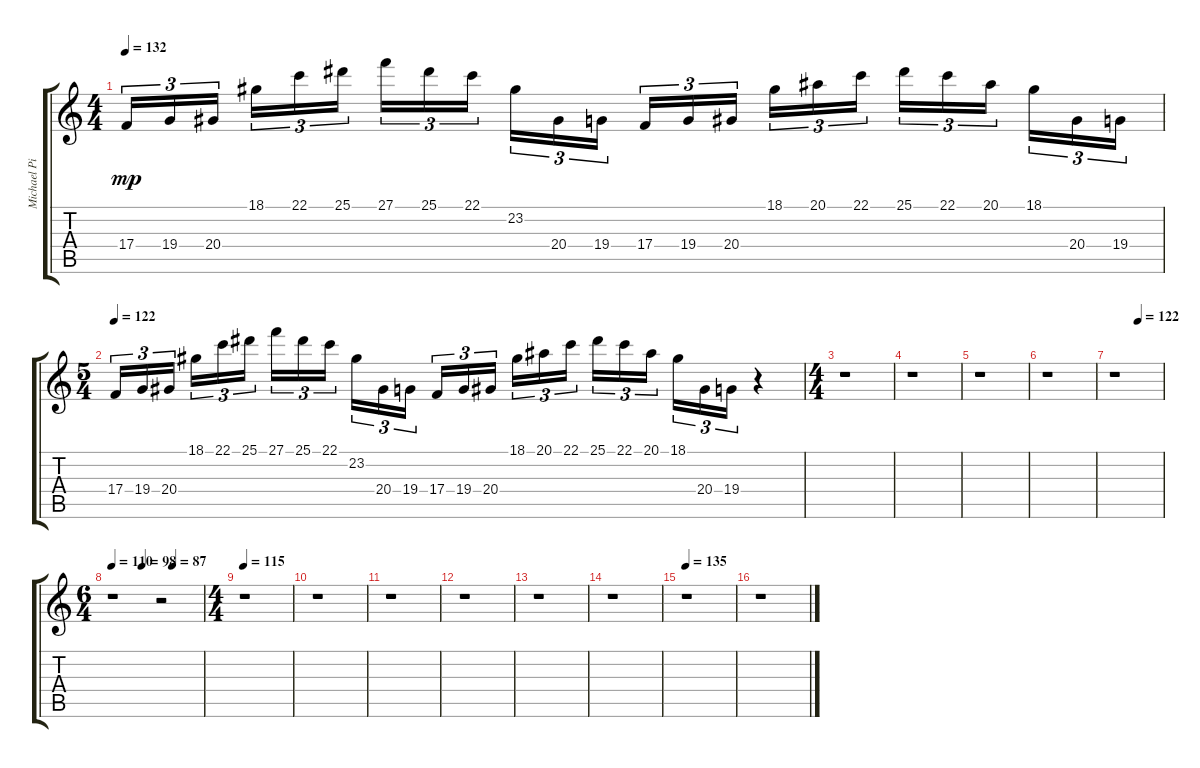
\track ("Michael Pinella" "Michael Pi") {instrument acousticgrandpiano}
\staff {score tabs}
\tuning (D4 A3 F3 C3 G2 D2) {hide}
\ts (4 4)
\tempo 132
\clef g2
\ks c
17.4.16{tu (3 2) dy mp} 19.4.16{tu (3 2)} 20.4.16{tu (3 2)} 18.1.16{tu (3 2)} 22.1.16{tu (3 2)} 25.1.16{tu (3 2)} 27.1.16{tu (3 2)} 25.1.16{tu (3 2)} 22.1.16{tu (3 2)} 23.2.16{tu (3 2)} 20.4.16{tu (3 2)} 19.4.16{tu (3 2)} 17.4.16{tu (3 2)} 19.4.16{tu (3 2)} 20.4.16{tu (3 2)} 18.1.16{tu (3 2)} 20.1.16{tu (3 2)} 22.1.16{tu (3 2)} 25.1.16{tu (3 2)} 22.1.16{tu (3 2)} 20.1.16{tu (3 2)} 18.1.16{tu (3 2)} 20.4.16{tu (3 2)} 19.4.16{tu (3 2)} |
\ts (5 4)
\tempo 122
17.4.16{tu (3 2)} 19.4.16{tu (3 2)} 20.4.16{tu (3 2)} 18.1.16{tu (3 2)} 22.1.16{tu (3 2)} 25.1.16{tu (3 2)} 27.1.16{tu (3 2)} 25.1.16{tu (3 2)} 22.1.16{tu (3 2)} 23.2.16{tu (3 2)} 20.4.16{tu (3 2)} 19.4.16{tu (3 2)} 17.4.16{tu (3 2)} 19.4.16{tu (3 2)} 20.4.16{tu (3 2)} 18.1.16{tu (3 2)} 20.1.16{tu (3 2)} 22.1.16{tu (3 2)} 25.1.16{tu (3 2)} 22.1.16{tu (3 2)} 20.1.16{tu (3 2)} 18.1.16{tu (3 2)} 20.4.16{tu (3 2)} 19.4.16{tu (3 2)} r.4 |
\ts (4 4)
r.1 |
r.1 |
r.1 |
r.1 |
\tempo (122 0.5)
r.1 |
\ts (6 4)
\tempo 110
\tempo (98 0.3333333333333333)
\tempo (87 0.6666666666666666)
r.1 r.2 |
\ts (4 4)
\tempo 115
r.1 |
r.1 |
r.1 |
r.1 |
r.1 |
r.1 |
\tempo 135
r.1 |
r.1
